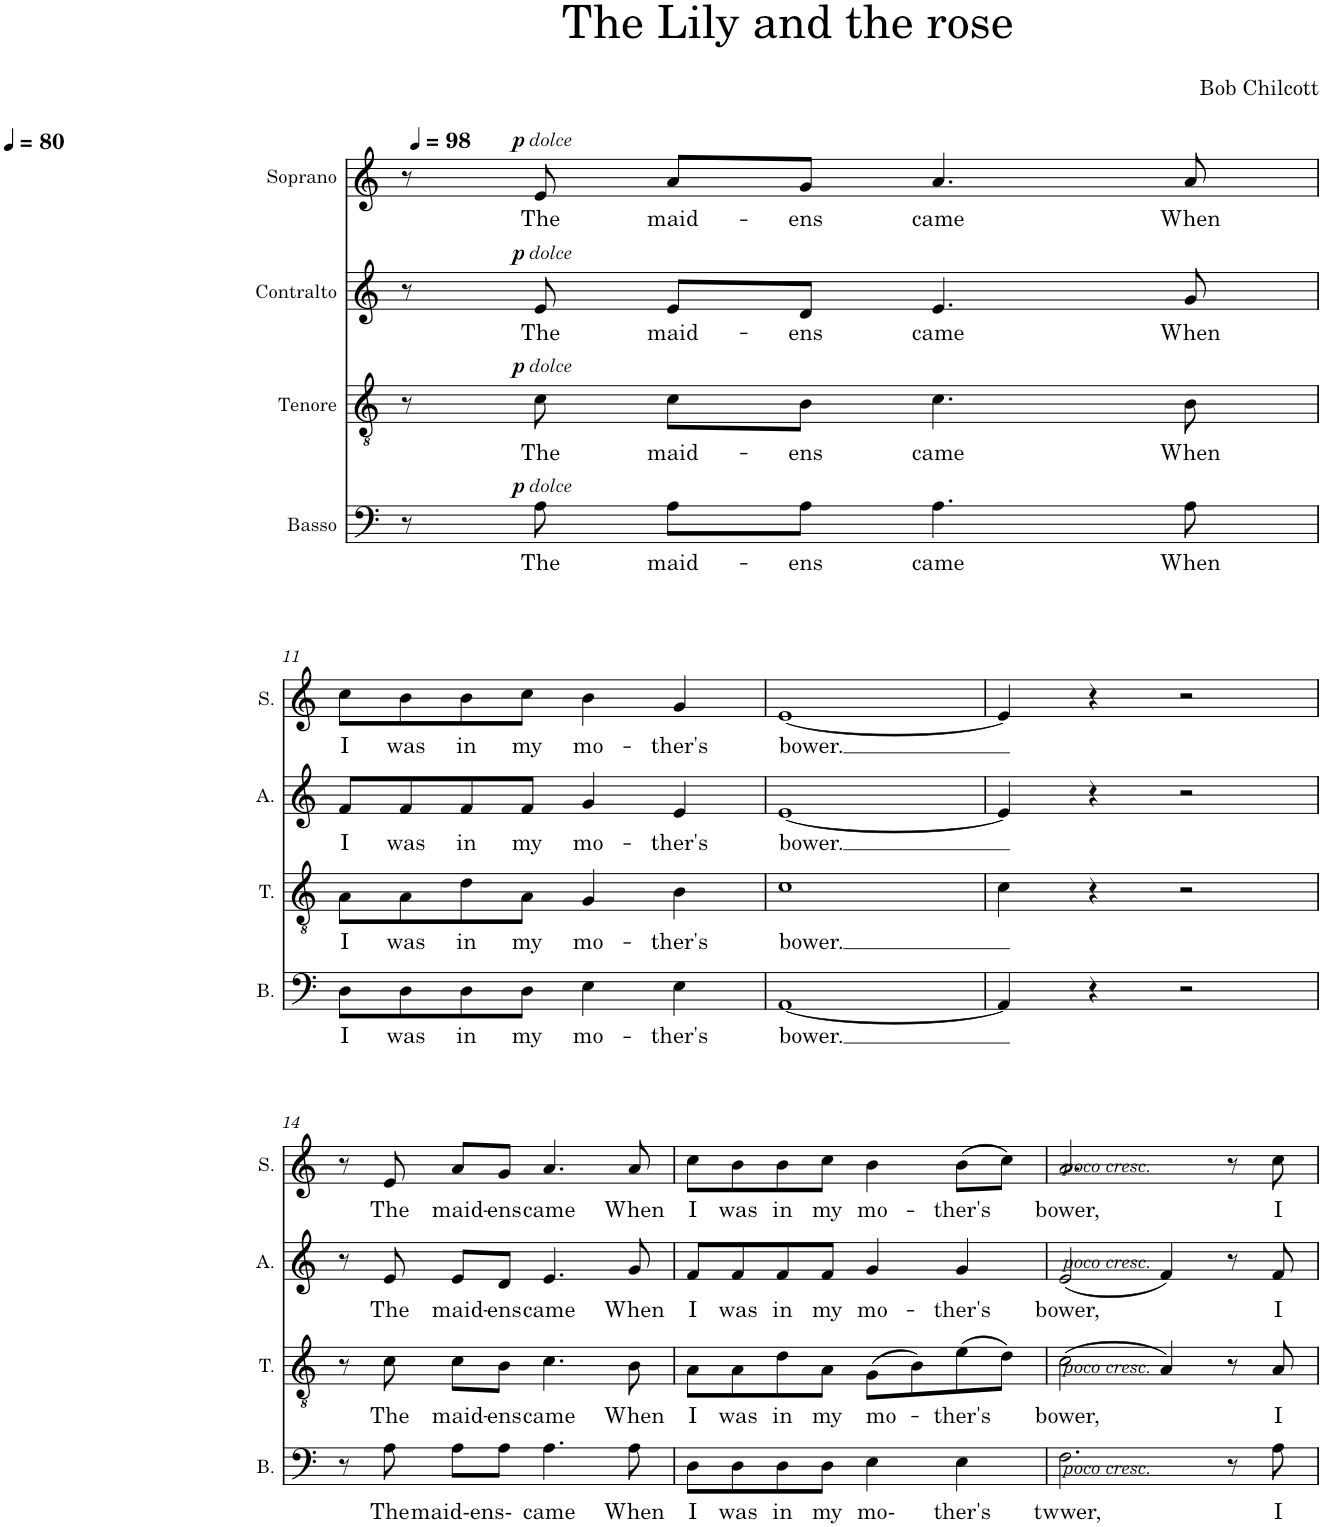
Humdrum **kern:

**kern	**text	**dynam	**kern	**text	**dynam	**kern	**text	**dynam	**kern	**text	**dynam
*part4	*part4	*part4	*part3	*part3	*part3	*part2	*part2	*part2	*part1	*part1	*part1
*staff4	*staff4	*staff4	*staff3	*staff3	*staff3	*staff2	*staff2	*staff2	*staff1	*staff1	*staff1
*I"Basso	*	*	*I"Tenore	*	*	*I"Contralto	*	*	*I"Soprano	*	*
*I'B.	*	*	*I'T.	*	*	*	*	*	*I'S.	*	*
*clefF4	*	*	*clefGv2	*	*	*clefG2	*	*	*clefG2	*	*
*k[]	*	*	*k[]	*	*	*k[]	*	*	*k[]	*	*
=10	=10	=10	=10	=10	=10	=10	=10	=10	=10	=10	=10
8r	.	.	8r	.	.	8r	.	.	8r	.	.
*	*	*	*	*	*	*	*	*	*MM98	*	*
!	!LO:LY:b	!LO:DY:a	!	!LO:LY:b	!	!	!LO:LY:b	!	!	!LO:LY:b	!
!	!	!LO:DY:n=1:a	!	!	!LO:DY:a	!	!	!	!	!	!
!	!	!	!	!	!LO:DY:n=1:a	!	!	!LO:DY:a	!	!	!
!	!	!	!	!	!	!	!	!LO:DY:n=1:a	!	!	!LO:DY:a
!	!	!	!	!	!	!	!	!	!	!	!LO:DY:n=1:a
8A\	The	p other-dynamics	8c\	The	p other-dynamics	8e/	The	p other-dynamics	8e/	The	p other-dynamics
!	!LO:LY:b	!	!	!LO:LY:b	!	!	!LO:LY:b	!	!	!LO:LY:b	!
8A\L	maid-	.	8c\L	maid-	.	8e/L	maid-	.	8a/L	maid-	.
!	!LO:LY:b	!	!	!LO:LY:b	!	!	!LO:LY:b	!	!	!LO:LY:b	!
8A\J	-ens	.	8B\J	-ens	.	8d/J	-ens	.	8g/J	-ens	.
!	!LO:LY:b	!	!	!LO:LY:b	!	!	!LO:LY:b	!	!	!LO:LY:b	!
4.A\	came	.	4.c\	came	.	4.e/	came	.	4.a/	came	.
!	!LO:LY:b	!	!	!LO:LY:b	!	!	!LO:LY:b	!	!	!LO:LY:b	!
8A\	When	.	8B\	When	.	8g/	When	.	8a/	When	.
!!LO:LB:g=z
=11	=11	=11	=11	=11	=11	=11	=11	=11	=11	=11	=11
!	!LO:LY:b	!	!	!LO:LY:b	!	!	!LO:LY:b	!	!	!LO:LY:b	!
8D\L	I	.	8A\L	I	.	8f/L	I	.	8cc\L	I	.
!	!LO:LY:b	!	!	!LO:LY:b	!	!	!LO:LY:b	!	!	!LO:LY:b	!
8D\	was	.	8A\	was	.	8f/	was	.	8b\	was	.
!	!LO:LY:b	!	!	!LO:LY:b	!	!	!LO:LY:b	!	!	!LO:LY:b	!
8D\	in	.	8d\	in	.	8f/	in	.	8b\	in	.
!	!LO:LY:b	!	!	!LO:LY:b	!	!	!LO:LY:b	!	!	!LO:LY:b	!
8D\J	my	.	8A\J	my	.	8f/J	my	.	8cc\J	my	.
!	!LO:LY:b	!	!	!LO:LY:b	!	!	!LO:LY:b	!	!	!LO:LY:b	!
4E\	mo-	.	4G/	mo-	.	4g/	mo-	.	4b\	mo-	.
!	!LO:LY:b	!	!	!LO:LY:b	!	!	!LO:LY:b	!	!	!LO:LY:b	!
4E\	-ther's	.	4B\	-ther's	.	4e/	-ther's	.	4g/	-ther's	.
=12	=12	=12	=12	=12	=12	=12	=12	=12	=12	=12	=12
!	!LO:LY:b	!	!	!LO:LY:b	!	!	!LO:LY:b	!	!	!LO:LY:b	!
[1AA	bower.	.	1c	bower.	.	[1e	bower.	.	[1e	bower.	.
=13	=13	=13	=13	=13	=13	=13	=13	=13	=13	=13	=13
4AA/]	.	.	4c\	.	.	4e/]	.	.	4e/]	.	.
4r	.	.	4r	.	.	4r	.	.	4r	.	.
2r	.	.	2r	.	.	2r	.	.	2r	.	.
!!LO:LB:g=z
=14	=14	=14	=14	=14	=14	=14	=14	=14	=14	=14	=14
8r	.	.	8r	.	.	8r	.	.	8r	.	.
!	!LO:LY:b	!	!	!LO:LY:b	!	!	!LO:LY:b	!	!	!LO:LY:b	!
8A\	The	.	8c\	The	.	8e/	The	.	8e/	The	.
!	!LO:LY:b	!	!	!LO:LY:b	!	!	!LO:LY:b	!	!	!LO:LY:b	!
8A\L	maid-ens-	.	8c\L	maid-	.	8e/L	maid-	.	8a/L	maid-	.
!	!	!	!	!LO:LY:b	!	!	!LO:LY:b	!	!	!LO:LY:b	!
8A\J	.	.	8B\J	-ens	.	8d/J	-ens	.	8g/J	-ens	.
!	!LO:LY:b	!	!	!LO:LY:b	!	!	!LO:LY:b	!	!	!LO:LY:b	!
4.A\	came	.	4.c\	came	.	4.e/	came	.	4.a/	came	.
!	!LO:LY:b	!	!	!LO:LY:b	!	!	!LO:LY:b	!	!	!LO:LY:b	!
8A\	When	.	8B\	When	.	8g/	When	.	8a/	When	.
=15	=15	=15	=15	=15	=15	=15	=15	=15	=15	=15	=15
!	!LO:LY:b	!	!	!LO:LY:b	!	!	!LO:LY:b	!	!	!LO:LY:b	!
8D\L	I	.	8A\L	I	.	8f/L	I	.	8cc\L	I	.
!	!LO:LY:b	!	!	!LO:LY:b	!	!	!LO:LY:b	!	!	!LO:LY:b	!
8D\	was	.	8A\	was	.	8f/	was	.	8b\	was	.
!	!LO:LY:b	!	!	!LO:LY:b	!	!	!LO:LY:b	!	!	!LO:LY:b	!
8D\	in	.	8d\	in	.	8f/	in	.	8b\	in	.
!	!LO:LY:b	!	!	!LO:LY:b	!	!	!LO:LY:b	!	!	!LO:LY:b	!
8D\J	my	.	8A\J	my	.	8f/J	my	.	8cc\J	my	.
!	!LO:LY:b	!	!	!LO:LY:b	!	!	!LO:LY:b	!	!	!LO:LY:b	!
4E\	mo-	.	(8G\L	mo-	.	4g/	mo-	.	4b\	mo-	.
.	.	.	8B\)	.	.	.	.	.	.	.	.
!	!LO:LY:b	!	!	!LO:LY:b	!	!	!LO:LY:b	!	!	!LO:LY:b	!
4E\	ther's	.	(8e\	-ther's	.	4g/	-ther's	.	(8b\L	-ther's	.
.	.	.	8d\J)	.	.	.	.	.	8cc\J)	.	.
=16	=16	=16	=16	=16	=16	=16	=16	=16	=16	=16	=16
!	!	!	!	!	!	!	!	!	!LO:TX:b:i:t=poco cresc.	!	!
!	!	!	!	!	!	!LO:TX:b:i:t=poco cresc.	!	!	!	!	!
!	!	!	!LO:TX:b:i:t=poco cresc.	!	!	!	!	!	!	!	!
!LO:TX:b:i:t=poco cresc.	!	!	!	!	!	!	!	!	!	!	!
!	!LO:LY:b	!	!	!LO:LY:b	!	!	!LO:LY:b	!	!	!LO:LY:b	!
2.F\	twwer,	.	(2c\	bower,	.	(2e/	bower,	.	2.a/	bower,	.
.	.	.	4A/)	.	.	4f/)	.	.	.	.	.
8r	.	.	8r	.	.	8r	.	.	8r	.	.
!	!LO:LY:b	!	!	!LO:LY:b	!	!	!LO:LY:b	!	!	!LO:LY:b	!
8A\	I	.	8A/	I	.	8f/	I	.	8cc\	I	.
=	=	=	=	=	=	=	=	=	=	=	=
*-	*-	*-	*-	*-	*-	*-	*-	*-	*-	*-	*-
